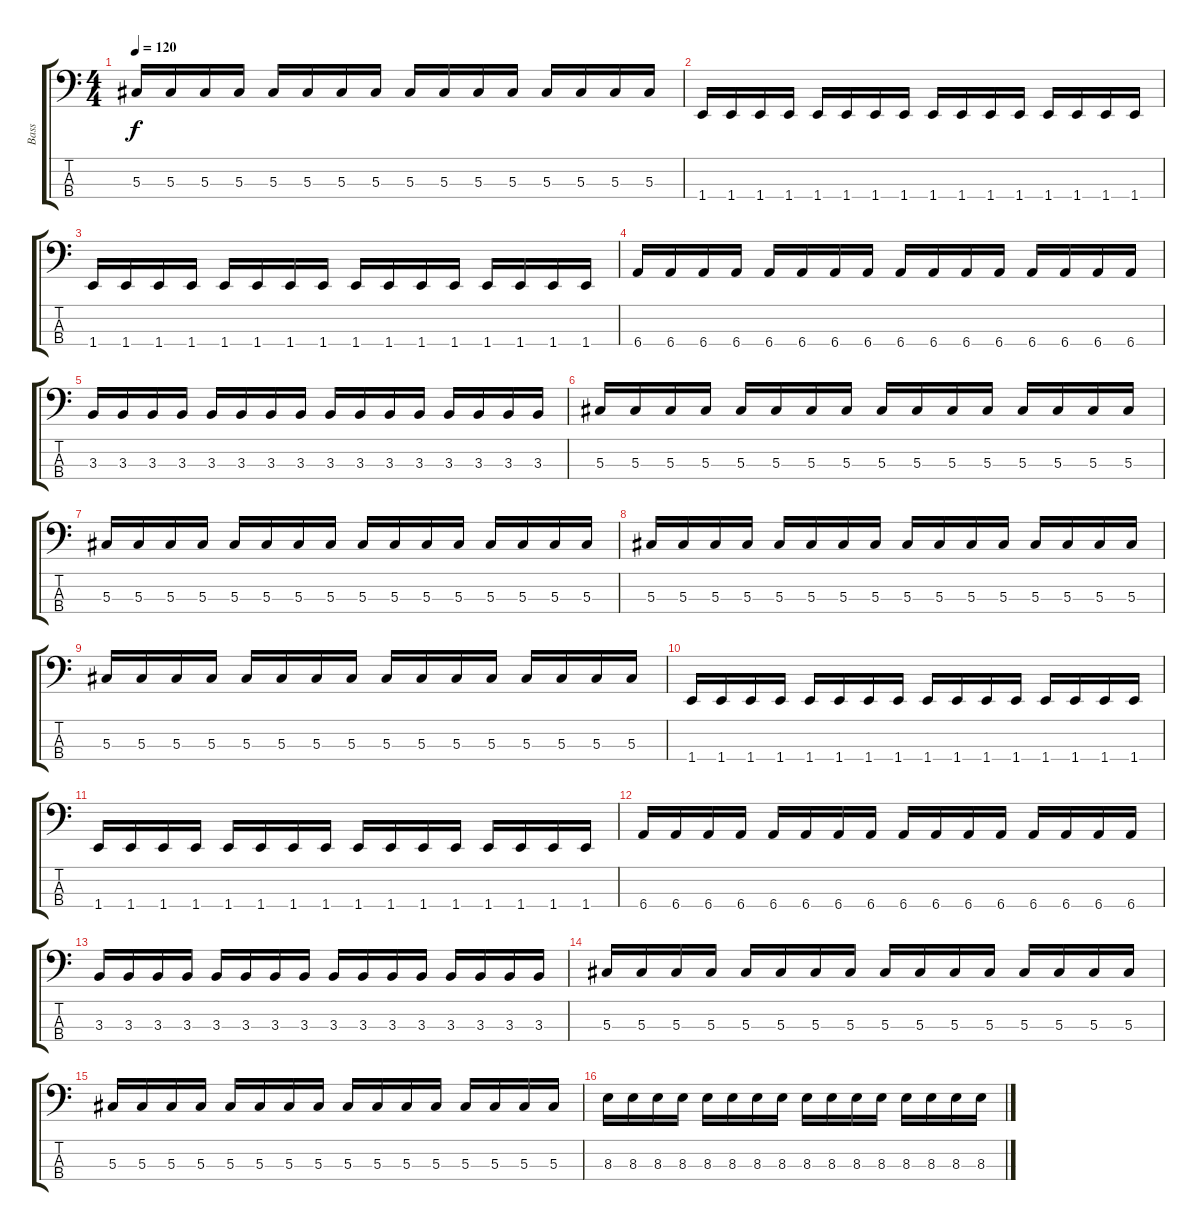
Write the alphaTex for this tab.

\track ("Bass" "Bass") {instrument electricbasspick}
\staff {score tabs}
\tuning (Gb2 Db2 Ab1 Eb1) {hide}
\ts (4 4)
\tempo 120
\clef f4
\ks c
5.3.16{dy f} 5.3.16 5.3.16 5.3.16 5.3.16 5.3.16 5.3.16 5.3.16 5.3.16 5.3.16 5.3.16 5.3.16 5.3.16 5.3.16 5.3.16 5.3.16 |
1.4.16 1.4.16 1.4.16 1.4.16 1.4.16 1.4.16 1.4.16 1.4.16 1.4.16 1.4.16 1.4.16 1.4.16 1.4.16 1.4.16 1.4.16 1.4.16 |
1.4.16 1.4.16 1.4.16 1.4.16 1.4.16 1.4.16 1.4.16 1.4.16 1.4.16 1.4.16 1.4.16 1.4.16 1.4.16 1.4.16 1.4.16 1.4.16 |
6.4.16 6.4.16 6.4.16 6.4.16 6.4.16 6.4.16 6.4.16 6.4.16 6.4.16 6.4.16 6.4.16 6.4.16 6.4.16 6.4.16 6.4.16 6.4.16 |
3.3.16 3.3.16 3.3.16 3.3.16 3.3.16 3.3.16 3.3.16 3.3.16 3.3.16 3.3.16 3.3.16 3.3.16 3.3.16 3.3.16 3.3.16 3.3.16 |
5.3.16 5.3.16 5.3.16 5.3.16 5.3.16 5.3.16 5.3.16 5.3.16 5.3.16 5.3.16 5.3.16 5.3.16 5.3.16 5.3.16 5.3.16 5.3.16 |
5.3.16 5.3.16 5.3.16 5.3.16 5.3.16 5.3.16 5.3.16 5.3.16 5.3.16 5.3.16 5.3.16 5.3.16 5.3.16 5.3.16 5.3.16 5.3.16 |
5.3.16 5.3.16 5.3.16 5.3.16 5.3.16 5.3.16 5.3.16 5.3.16 5.3.16 5.3.16 5.3.16 5.3.16 5.3.16 5.3.16 5.3.16 5.3.16 |
5.3.16 5.3.16 5.3.16 5.3.16 5.3.16 5.3.16 5.3.16 5.3.16 5.3.16 5.3.16 5.3.16 5.3.16 5.3.16 5.3.16 5.3.16 5.3.16 |
1.4.16 1.4.16 1.4.16 1.4.16 1.4.16 1.4.16 1.4.16 1.4.16 1.4.16 1.4.16 1.4.16 1.4.16 1.4.16 1.4.16 1.4.16 1.4.16 |
1.4.16 1.4.16 1.4.16 1.4.16 1.4.16 1.4.16 1.4.16 1.4.16 1.4.16 1.4.16 1.4.16 1.4.16 1.4.16 1.4.16 1.4.16 1.4.16 |
6.4.16 6.4.16 6.4.16 6.4.16 6.4.16 6.4.16 6.4.16 6.4.16 6.4.16 6.4.16 6.4.16 6.4.16 6.4.16 6.4.16 6.4.16 6.4.16 |
3.3.16 3.3.16 3.3.16 3.3.16 3.3.16 3.3.16 3.3.16 3.3.16 3.3.16 3.3.16 3.3.16 3.3.16 3.3.16 3.3.16 3.3.16 3.3.16 |
5.3.16 5.3.16 5.3.16 5.3.16 5.3.16 5.3.16 5.3.16 5.3.16 5.3.16 5.3.16 5.3.16 5.3.16 5.3.16 5.3.16 5.3.16 5.3.16 |
5.3.16 5.3.16 5.3.16 5.3.16 5.3.16 5.3.16 5.3.16 5.3.16 5.3.16 5.3.16 5.3.16 5.3.16 5.3.16 5.3.16 5.3.16 5.3.16 |
8.3.16 8.3.16 8.3.16 8.3.16 8.3.16 8.3.16 8.3.16 8.3.16 8.3.16 8.3.16 8.3.16 8.3.16 8.3.16 8.3.16 8.3.16 8.3.16
